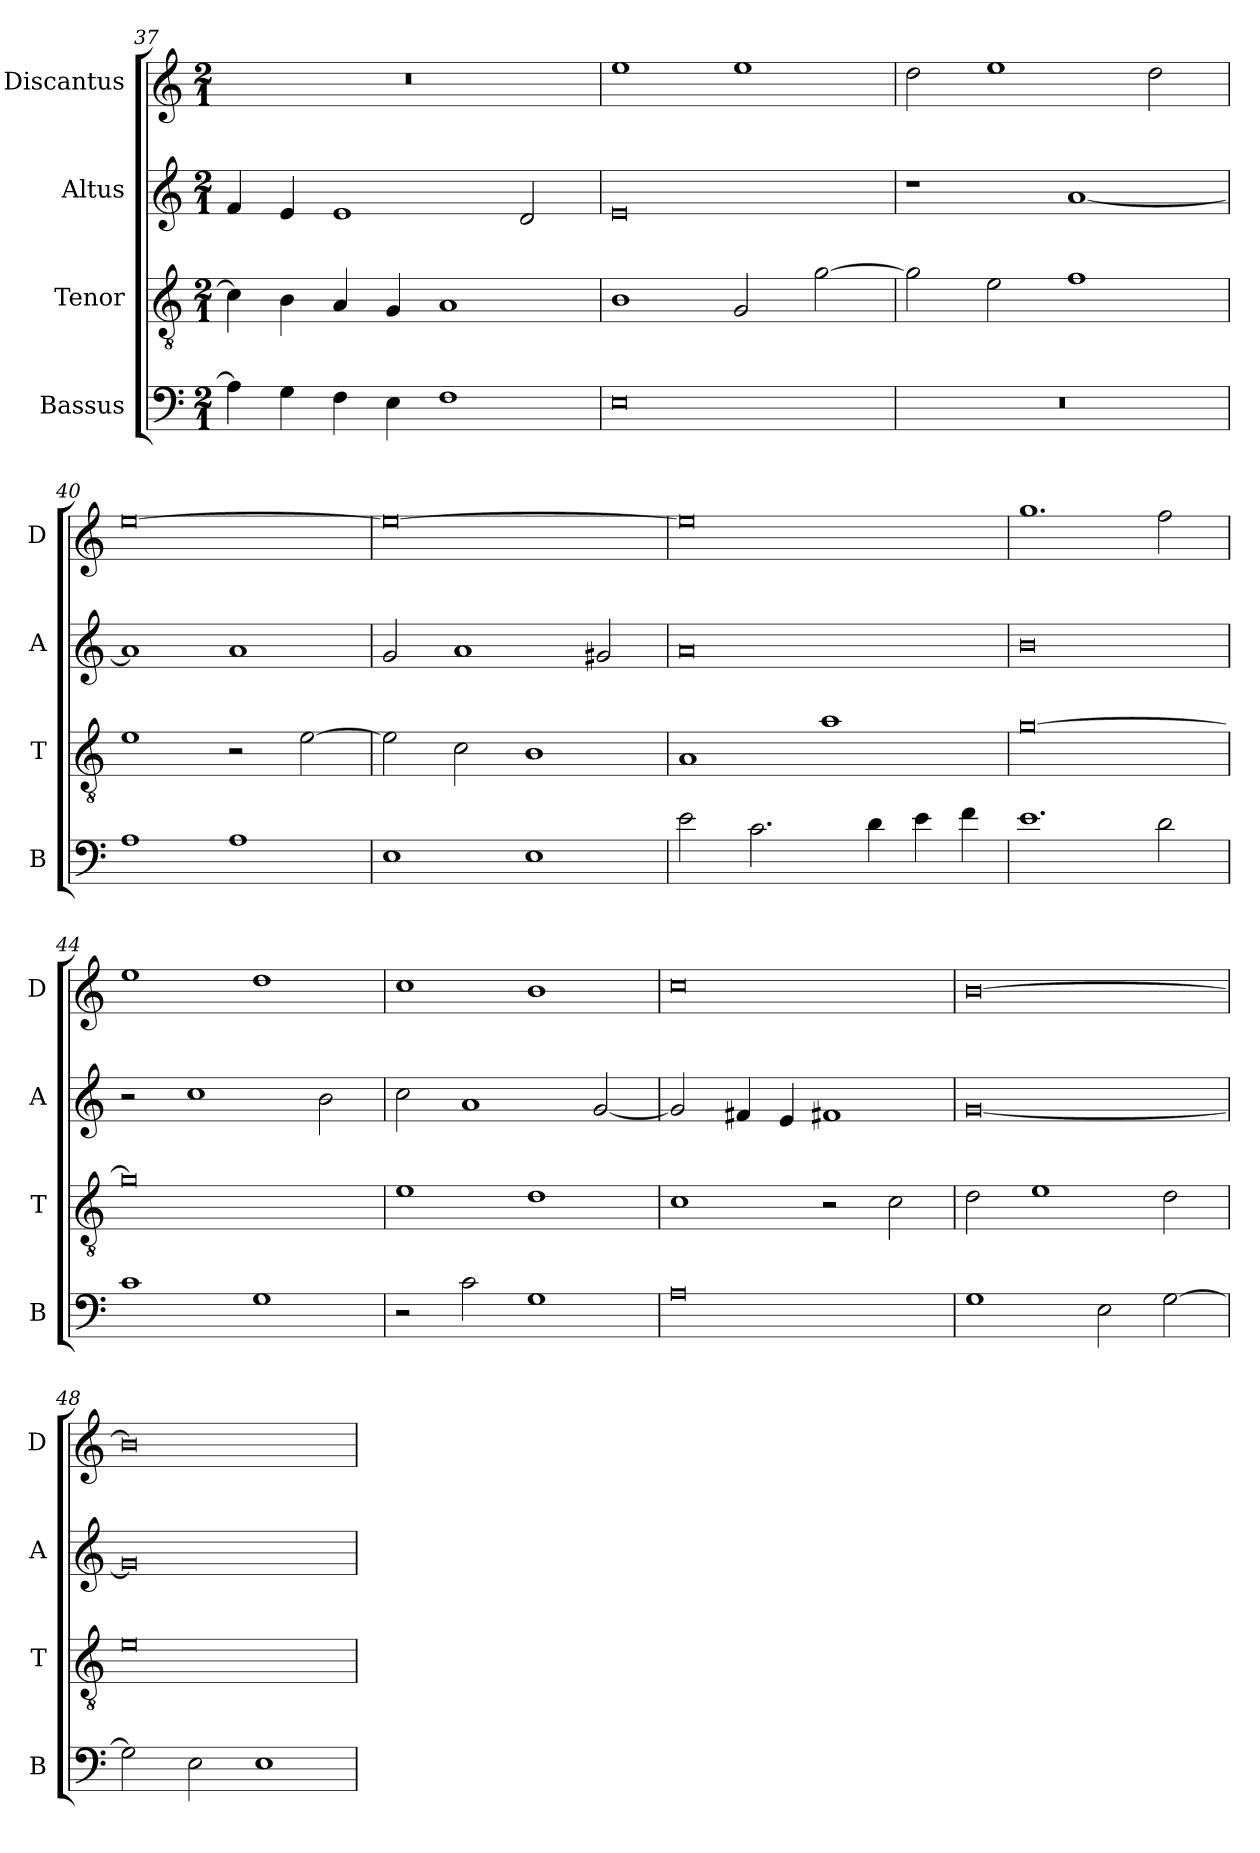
**kern	**kern	**kern	**kern
*part4	*part3	*part2	*part1
*staff4	*staff3	*staff2	*staff1
*I"Bassus	*I"Tenor	*I"Altus	*I"Discantus
*I'B	*I'T	*I'A	*I'D
*clefF4	*clefGv2	*clefG2	*clefG2
*k[]	*k[]	*k[]	*k[]
*M2/1	*M2/1	*M2/1	*M2/1
=37	=37	=37	=37
4A\]	4c\]	4f/	0r
4G\	4B\	4e/	.
4F\	4A/	1e	.
4E\	4G/	.	.
1F	1A	.	.
.	.	2d/	.
=38	=38	=38	=38
0E	1B	0e	1ee
.	2G/	.	1ee
.	[2g\	.	.
=39	=39	=39	=39
0r	2g\]	1r	2dd\
.	2e\	.	1ee
.	1f	[1a	.
.	.	.	2dd\
=40	=40	=40	=40
1A	1e	1a]	[0ee
1A	2r	1a	.
.	[2e\	.	.
=41	=41	=41	=41
1E	2e\]	2g/	0ee_
.	2c\	1a	.
1E	1B	.	.
.	.	2g#X/	.
=42	=42	=42	=42
2e\	1A	0a	0ee]
2.c\	.	.	.
.	1a	.	.
4d\	.	.	.
4e\	.	.	.
4f\	.	.	.
=43	=43	=43	=43
1.e	[0g	0b	1.gg
2d\	.	.	2ff\
=44	=44	=44	=44
1c	0g]	2r	1ee
.	.	1cc	.
1G	.	.	1dd
.	.	2b\	.
=45	=45	=45	=45
2r	1e	2cc\	1cc
2c\	.	1a	.
1G	1d	.	1b
.	.	[2g/	.
=46	=46	=46	=46
0A	1c	2g/]	0cc
.	.	4f#X/	.
.	.	4e/	.
.	2r	1f#X	.
.	2c\	.	.
=47	=47	=47	=47
1G	2d\	[0g	[0b
.	1e	.	.
2E\	.	.	.
[2G\	2d\	.	.
=48	=48	=48	=48
2G\]	0e	0g]	0b]
2E\	.	.	.
1E	.	.	.
=	=	=	=
*-	*-	*-	*-
